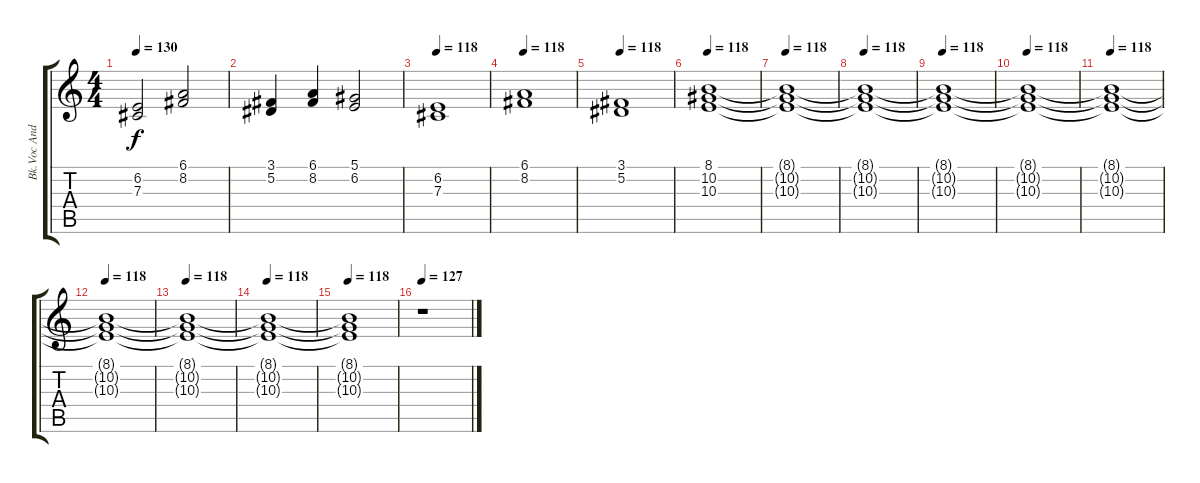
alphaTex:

\track ("Bk.Voc And Keys " "Bk.Voc And") {instrument choiraahs}
\staff {score tabs}
\tuning (Eb4 Bb3 Gb3 Db3 Ab2 Eb2) {hide}
\ts (4 4)
\tempo 130
\clef g2
\ks c
(6.2 7.3).2{dy f} (6.1 8.2).2 |
(3.1 5.2).4 (6.1 8.2).4 (5.1 6.2).2 |
\tempo 118
(6.2 7.3).1 |
\tempo 118
(6.1 8.2).1 |
\tempo 118
(3.1 5.2).1 |
\tempo 118
(8.1 10.2 10.3).1 |
\tempo 118
(8.1{t} 10.2{t} 10.3{t}).1 |
\tempo 118
(8.1{t} 10.2{t} 10.3{t}).1 |
\tempo 118
(8.1{t} 10.2{t} 10.3{t}).1 |
\tempo 118
(8.1{t} 10.2{t} 10.3{t}).1 |
\tempo 118
(8.1{t} 10.2{t} 10.3{t}).1 |
\tempo 118
(8.1{t} 10.2{t} 10.3{t}).1 |
\tempo 118
(8.1{t} 10.2{t} 10.3{t}).1 |
\tempo 118
(8.1{t} 10.2{t} 10.3{t}).1 |
\tempo 118
(8.1{t} 10.2{t} 10.3{t}).1 |
\tempo 127
r.1
